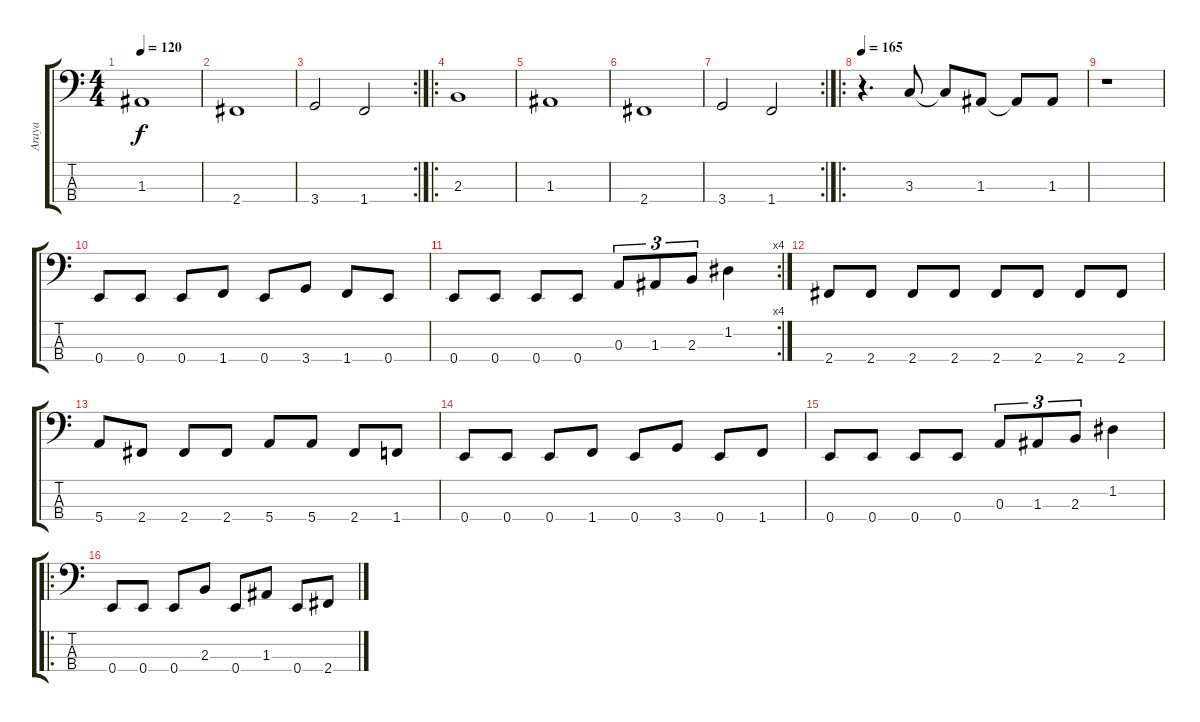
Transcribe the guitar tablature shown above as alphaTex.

\track ("Araya" "Araya") {instrument electricbasspick}
\staff {score tabs}
\tuning (G2 D2 A1 E1) {hide}
\ts (4 4)
\tempo 120
\clef f4
\ks c
1.3.1{dy f} |
2.4.1 |
\rc 2
3.4.2 1.4.2 |
\ro
2.3.1 |
1.3.1 |
2.4.1 |
\rc 2
3.4.2 1.4.2 |
\ro
\tempo 165
r.4{d} 3.3.8 3.3{t}.8 1.3.8 1.3{t}.8 1.3.8 |
r.1 |
0.4.8 0.4.8 0.4.8 1.4.8 0.4.8 3.4.8 1.4.8 0.4.8 |
\rc 4
0.4.8 0.4.8 0.4.8 0.4.8 0.3.8{tu (3 2)} 1.3.8{tu (3 2)} 2.3.8{tu (3 2)} 1.2.4 |
2.4.8 2.4.8 2.4.8 2.4.8 2.4.8 2.4.8 2.4.8 2.4.8 |
5.4.8 2.4.8 2.4.8 2.4.8 5.4.8 5.4.8 2.4.8 1.4.8 |
0.4.8 0.4.8 0.4.8 1.4.8 0.4.8 3.4.8 0.4.8 1.4.8 |
0.4.8 0.4.8 0.4.8 0.4.8 0.3.8{tu (3 2)} 1.3.8{tu (3 2)} 2.3.8{tu (3 2)} 1.2.4 |
\ro
0.4.8 0.4.8 0.4.8 2.3.8 0.4.8 1.3.8 0.4.8 2.4.8
